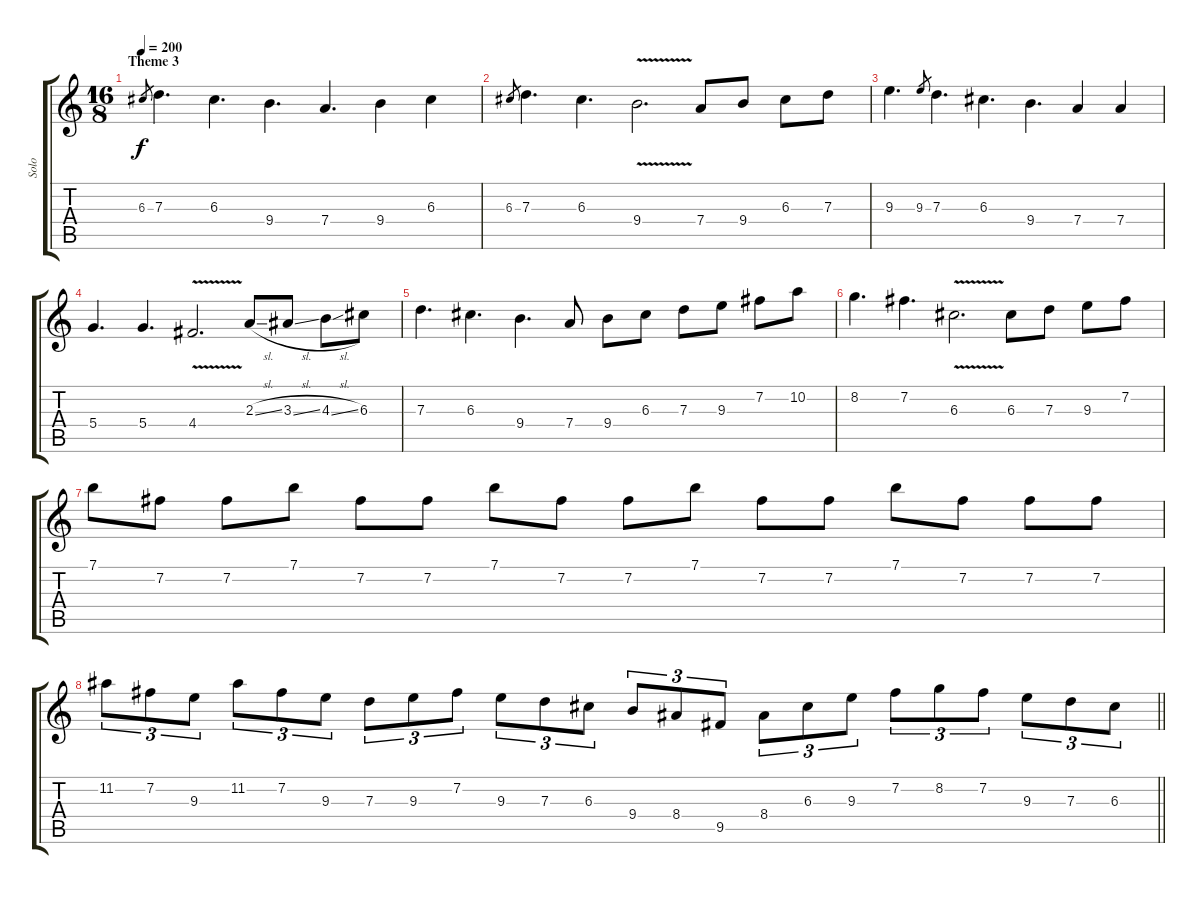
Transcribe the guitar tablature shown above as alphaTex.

\track ("Solo" "Solo") {instrument distortionguitar}
\staff {score tabs}
\tuning (E4 B3 G3 D3 A2 D2) {hide}
\ts (16 8)
\section ("" "Theme 3")
\tempo 200
\clef g2
\ks c
6.3.8{gr dy f} 7.3.4{d} 6.3.4{d} 9.4.4{d} 7.4.4{d} 9.4.4 6.3.4 |
6.3.8{gr} 7.3.4{d} 6.3.4{d} 9.4{v}.2{d} 7.4.8 9.4.8 6.3.8 7.3.8 |
9.3.4{d} 9.3.8{gr} 7.3.4{d} 6.3.4{d} 9.4.4{d} 7.4.4 7.4.4 |
5.4.4{d} 5.4.4{d} 4.4{v}.2{d} 2.3{sl}.8 3.3{sl}.8 4.3{sl}.8 6.3.8 |
7.3.4{d} 6.3.4{d} 9.4.4{d} 7.4.8 9.4.8 6.3.8 7.3.8 9.3.8 7.2.8 10.2.8 |
8.2.4{d} 7.2.4{d} 6.3{v}.2{d} 6.3.8 7.3.8 9.3.8 7.2.8 |
7.1.8 7.2.8 7.2.8 7.1.8 7.2.8 7.2.8 7.1.8 7.2.8 7.2.8 7.1.8 7.2.8 7.2.8 7.1.8 7.2.8 7.2.8 7.2.8 |
\barLineRight lightlight
11.2.8{tu (3 2)} 7.2.8{tu (3 2)} 9.3.8{tu (3 2)} 11.2.8{tu (3 2)} 7.2.8{tu (3 2)} 9.3.8{tu (3 2)} 7.3.8{tu (3 2)} 9.3.8{tu (3 2)} 7.2.8{tu (3 2)} 9.3.8{tu (3 2)} 7.3.8{tu (3 2)} 6.3.8{tu (3 2)} 9.4.8{tu (3 2)} 8.4.8{tu (3 2)} 9.5.8{tu (3 2)} 8.4.8{tu (3 2)} 6.3.8{tu (3 2)} 9.3.8{tu (3 2)} 7.2.8{tu (3 2)} 8.2.8{tu (3 2)} 7.2.8{tu (3 2)} 9.3.8{tu (3 2)} 7.3.8{tu (3 2)} 6.3.8{tu (3 2)}
